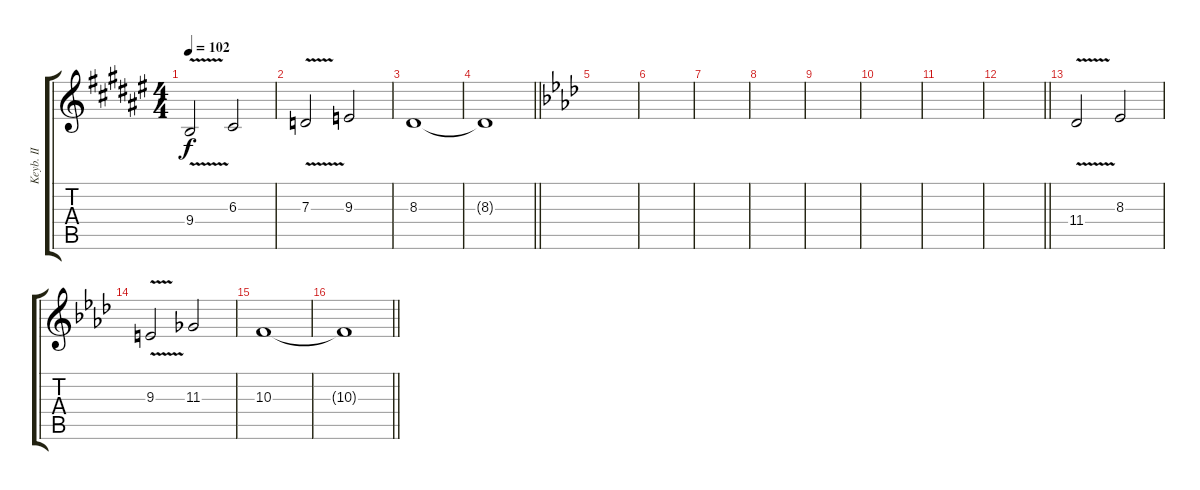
\track ("Keyb. II" "Keyb. II") {instrument lead3calliope}
\staff {score tabs}
\tuning (E4 B3 G3 D3 A2 E2) {hide}
\ts (4 4)
\tempo 102
\clef g2
\ks d#minor
9.4{v}.2{dy f} 6.3.2 |
7.3{v}.2 9.3.2 |
8.3.1 |
\barLineRight lightlight
8.3{t}.1 |
\ks fminor
|
|
|
|
|
|
|
\barLineRight lightlight
|
11.4{v}.2 8.3.2 |
9.3{v}.2 11.3.2 |
10.3.1 |
\barLineRight lightlight
10.3{t}.1
